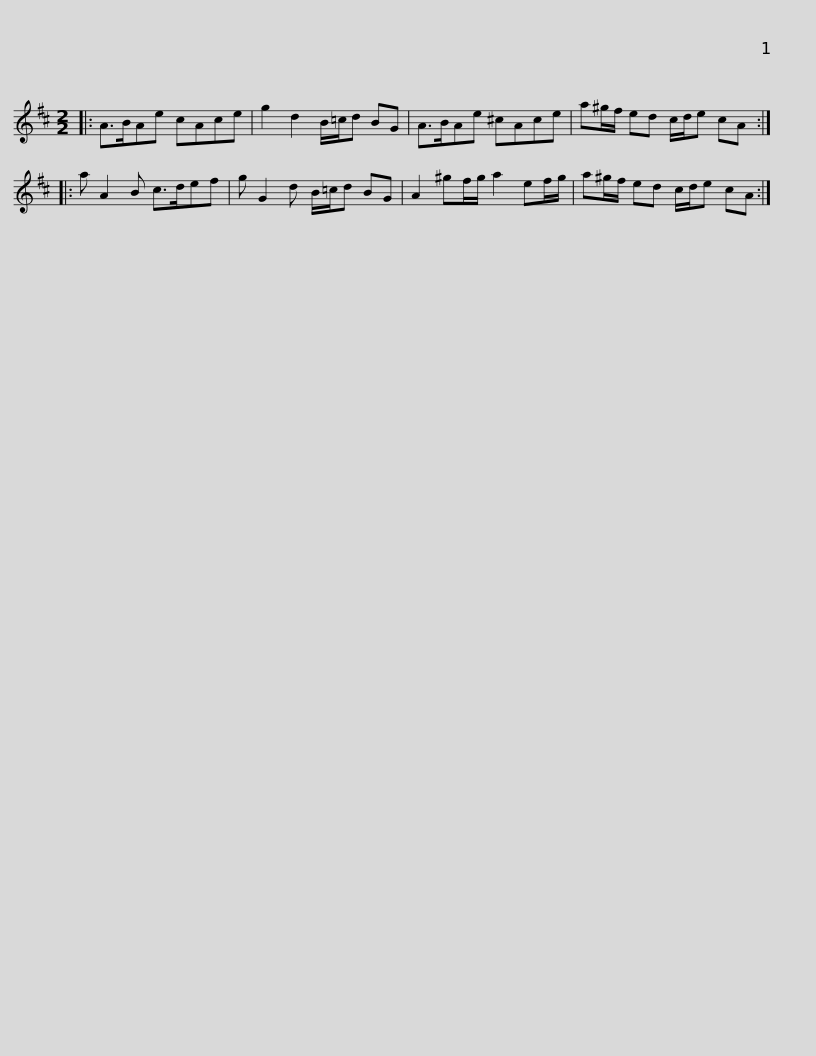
X:1
L:1/8
M:2/2
I:linebreak $
K:D
V:1 treble
V:1
|: A>BAe cAce | g2 d2 B/=c/d BG | A>BAe ^cAce | a^g/f/ ed c/d/e cA ::$ a A2 B c>def | %5
 g G2 d B/=c/d BG | A2 ^gf/g/ a2 ef/g/ | a^g/f/ ed c/d/e cA :| %8
